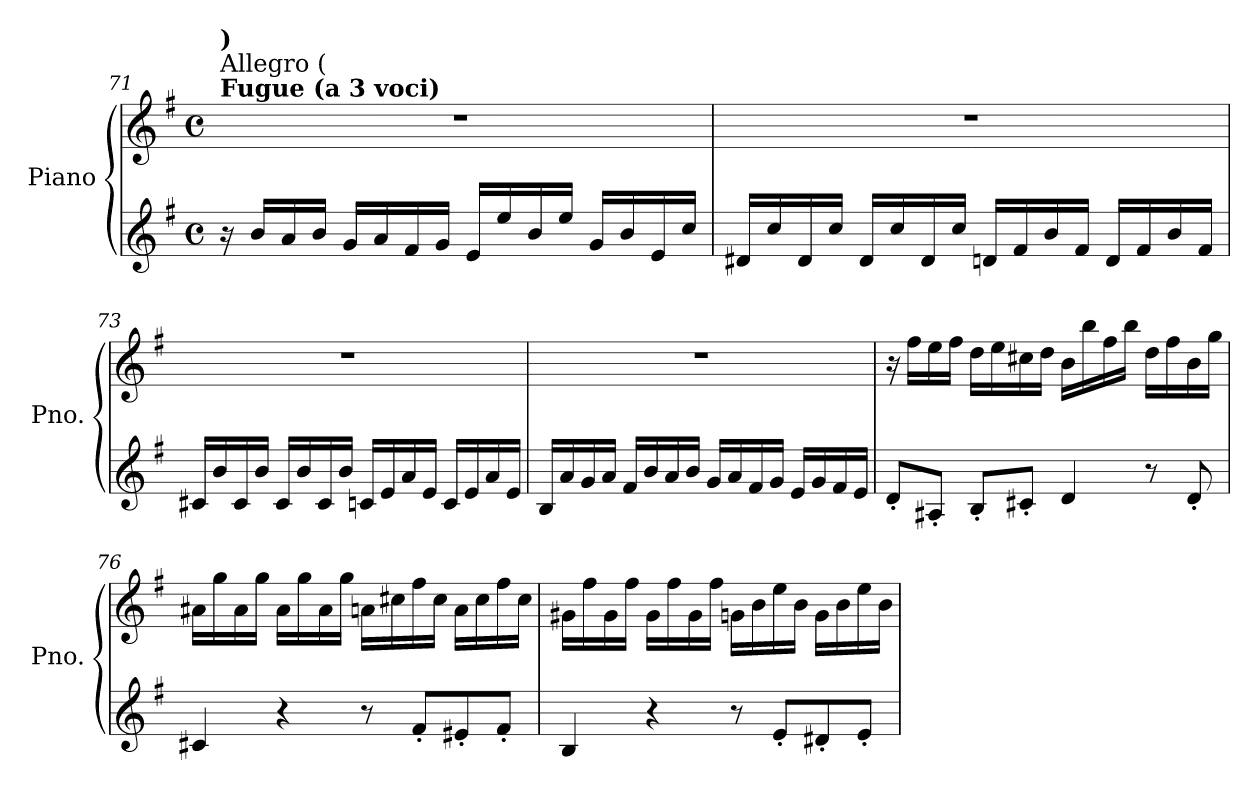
**kern	**kern
*part1	*part1
*staff2	*staff1
*I"Piano	*
*I'Pno.	*
!!LO:PB:g=z
*clefG2	*clefG2
*k[f#]	*k[f#]
*M4/4	*M4/4
*met(c)	*met(c)
*MM110	*MM110
=71	=71
!	!LO:TX:a:B:t=Fugue (a 3 voci)
!	!LO:TX:a:t=Allegro (
!	!LO:TX:a:B:t=)
16r	1r
16b/LL	.
16a/	.
16b/JJ	.
16g/LL	.
16a/	.
16f#/	.
16g/JJ	.
16e/LL	.
16ee/	.
16b/	.
16ee/JJ	.
16g/LL	.
16b/	.
16e/	.
16cc/JJ	.
=72	=72
16d#X/LL	1r
16cc/	.
16d#/	.
16cc/JJ	.
16d#/LL	.
16cc/	.
16d#/	.
16cc/JJ	.
16dn/LL	.
16f#/	.
16b/	.
16f#/JJ	.
16d/LL	.
16f#/	.
16b/	.
16f#/JJ	.
=73	=73
16c#X/LL	1r
16b/	.
16c#/	.
16b/JJ	.
16c#/LL	.
16b/	.
16c#/	.
16b/JJ	.
16cn/LL	.
16e/	.
16a/	.
16e/JJ	.
16c/LL	.
16e/	.
16a/	.
16e/JJ	.
!!LO:LB:g=z
=74	=74
16B/LL	1r
16a/	.
16g/	.
16a/JJ	.
16f#/LL	.
16b/	.
16a/	.
16b/JJ	.
16g/LL	.
16a/	.
16f#/	.
16g/JJ	.
16e/LL	.
16g/	.
16f#/	.
16e/JJ	.
=75	=75
8d'/L	16r
.	16ff#\LL
8A#X'/J	16ee\
.	16ff#\JJ
8B'/L	16dd\LL
.	16ee\
8c#X'/J	16cc#X\
.	16dd\JJ
4d/	16b\LL
.	16bb\
.	16ff#\
.	16bb\JJ
8r	16dd\LL
.	16ff#\
8d'/	16b\
.	16gg\JJ
=76	=76
4c#X/	16a#X\LL
.	16gg\
.	16a#\
.	16gg\JJ
4r	16a#\LL
.	16gg\
.	16a#\
.	16gg\JJ
8r	16an\LL
.	16cc#X\
8f#'/L	16ff#\
.	16cc#\JJ
8e#X'/	16a\LL
.	16cc#\
8f#'/J	16ff#\
.	16cc#\JJ
!!LO:LB:g=z
=77	=77
4B/	16g#X\LL
.	16ff#\
.	16g#\
.	16ff#\JJ
4r	16g#\LL
.	16ff#\
.	16g#\
.	16ff#\JJ
8r	16gn\LL
.	16b\
8e'/L	16ee\
.	16b\JJ
8d#X'/	16g\LL
.	16b\
8e'/J	16ee\
.	16b\JJ
=	=
*-	*-
